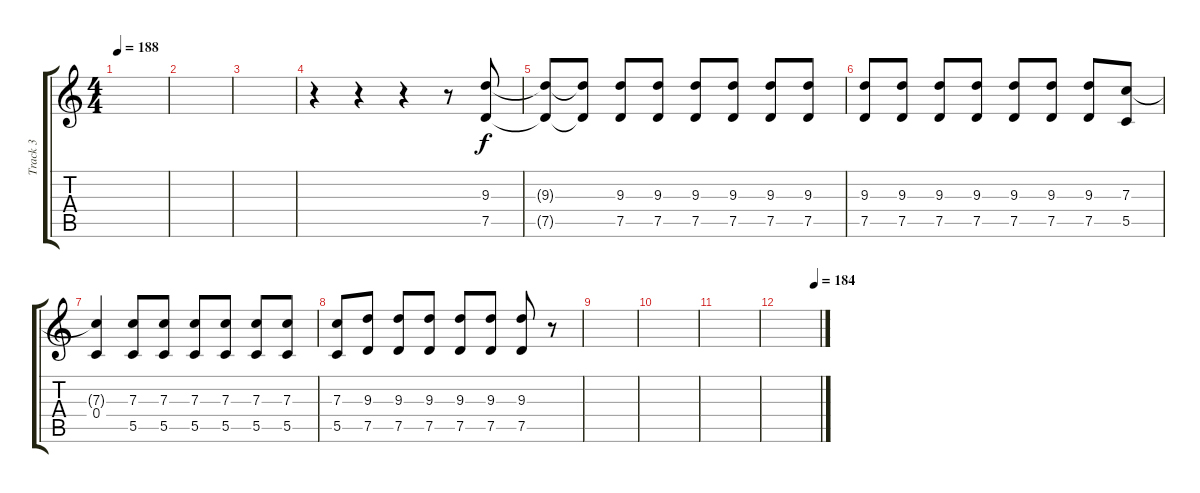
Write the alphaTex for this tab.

\track ("Track 3" "Track 3") {instrument distortionguitar}
\staff {score tabs}
\tuning (D4 A3 F3 C3 G2 D2) {hide}
\ts (4 4)
\tempo 188
\clef g2
\ks c
|
|
|
r.4 r.4 r.4 r.8 (9.3 7.5).8 |
(9.3{t} 7.5{t}).8 (9.3{t} 7.5{t}).8 (9.3 7.5).8 (9.3 7.5).8 (9.3 7.5).8 (9.3 7.5).8 (9.3 7.5).8 (9.3 7.5).8 |
(9.3 7.5).8 (9.3 7.5).8 (9.3 7.5).8 (9.3 7.5).8 (9.3 7.5).8 (9.3 7.5).8 (9.3 7.5).8 (7.3 5.5).8 |
(7.3{t} 0.4).4 (7.3 5.5).8 (7.3 5.5).8 (7.3 5.5).8 (7.3 5.5).8 (7.3 5.5).8 (7.3 5.5).8 |
(7.3 5.5).8 (9.3 7.5).8 (9.3 7.5).8 (9.3 7.5).8 (9.3 7.5).8 (9.3 7.5).8 (9.3 7.5).8 r.8 |
|
|
|
\tempo (184 0.875)
